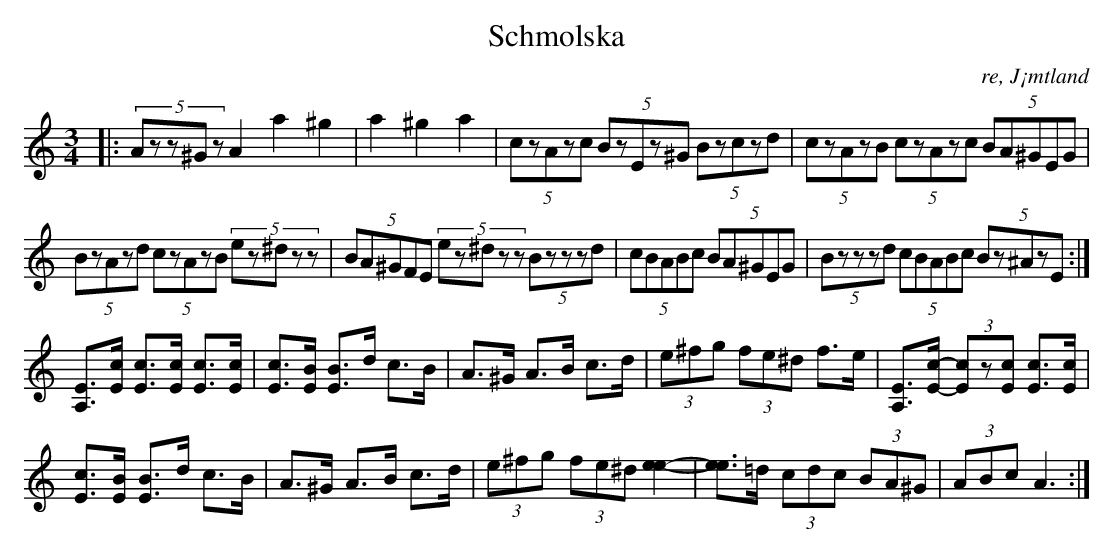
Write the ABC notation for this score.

X:1
T:Schmolska
O: re, J¡mtland
M:3/4
L:1/8
K:Am
|: (5:2Azz^Gz A2 a2 ^g2|a2 ^g2 a2|  (5:2czAzc (5:2BzEz^G (5:2Bzczd|  (5:2czAzB (5:2czAzc (5:2BA^GEG|
 (5:2BzAzd (5:2czAzB (5:2ez^dzz|  (5:2BA^GFE (5:2ez^dzz (5:2Bzzzd|  (5:2cBABc (5:2BA^GEG | (5:2Bzzzd (5:2cBABc (5:2Bz^AzE  :|
[EA,]>[cE] [cE]>[cE] [cE]>[cE] | [cE]>[BE] [BE]>d c>B | A>^G A>B c>d | (3e^fg (3fe^d f>e | [EA,]>[c-E-] (3[cE]z[cE] [cE]>[cE] |
[cE]>[BE] [BE]>d c>B | A>^G A>B c>d | (3e^fg (3fe^d [e2-e2-] | [ee]>=d (3cdc (3BA^G | (3ABc A3 :|]
